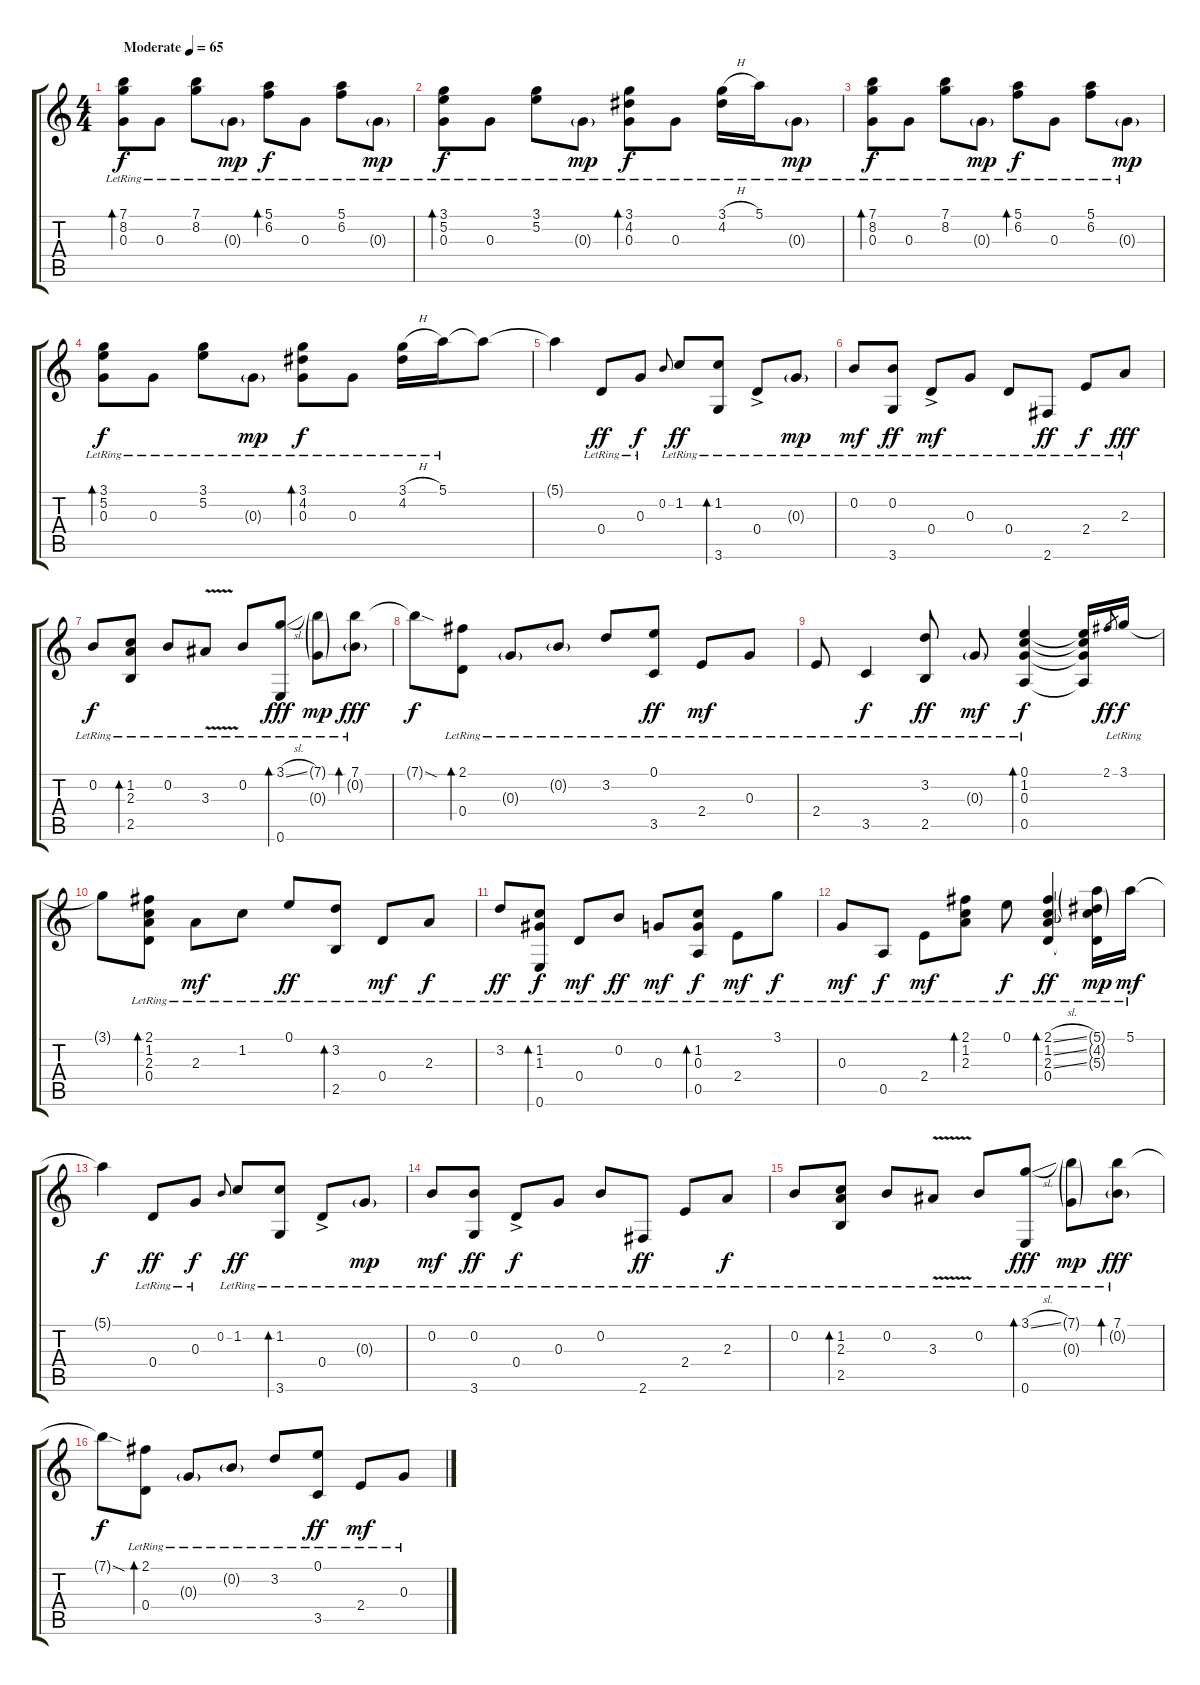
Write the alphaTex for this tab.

\track "" {instrument acousticguitarsteel}
\staff {score tabs}
\tuning (E4 B3 G3 D3 A2 E2) {hide}
\ts (4 4)
\tempo (65 "Moderate")
\clef g2
\ks c
(7.1{lr} 8.2{lr} 0.3{lr}).8{bd 480 dy f instrument acousticguitarsteel} 0.3{lr}.8 (7.1{lr} 8.2{lr}).8 0.3{g lr}.8{dy mp} (5.1{lr} 6.2{lr}).8{bd 480 dy f} 0.3{lr}.8 (5.1{lr} 6.2{lr}).8 0.3{g lr}.8{dy mp} |
(3.1{lr} 5.2{lr} 0.3{lr}).8{bd 480 dy f} 0.3{lr}.8 (3.1{lr} 5.2{lr}).8 0.3{g lr}.8{dy mp} (3.1{lr} 4.2{lr} 0.3{lr}).8{bd 480 dy f} 0.3{lr}.8 (3.1{h lr} 4.2{lr}).16 5.1{lr}.16 0.3{g lr}.8{dy mp} |
(7.1{lr} 8.2{lr} 0.3{lr}).8{bd 480 dy f} 0.3{lr}.8 (7.1{lr} 8.2{lr}).8 0.3{g lr}.8{dy mp} (5.1{lr} 6.2{lr}).8{bd 480 dy f} 0.3{lr}.8 (5.1{lr} 6.2{lr}).8 0.3{g lr}.8{dy mp} |
(3.1{lr} 5.2{lr} 0.3{lr}).8{bd 480 dy f} 0.3{lr}.8 (3.1{lr} 5.2{lr}).8 0.3{g lr}.8{dy mp} (3.1{lr} 4.2{lr} 0.3{lr}).8{bd 480 dy f} 0.3{lr}.8 (3.1{h lr} 4.2{lr}).16 5.1{lr}.16 5.1{t}.8 |
5.1{t}.4 0.4{lr}.8{dy ff} 0.3{lr}.8{dy f} 0.2.8{gr onbeat} 1.2{lr}.8{dy ff} (1.2{lr} 3.6{lr}).8{bd 240} 0.4{ac lr}.8 0.3{g lr}.8{dy mp} |
0.2{lr}.8{dy mf} (0.2{lr} 3.6{lr}).8{dy ff} 0.4{ac lr}.8{dy mf} 0.3{lr}.8 0.4{lr}.8 2.6{lr}.8{dy ff} 2.4{lr}.8{dy f} 2.3{lr}.8{dy fff} |
0.2{lr}.8{dy f} (1.2{lr} 2.3{lr} 2.5{lr}).8{bd 240} 0.2{lr}.8 3.3{v lr}.8 0.2{lr}.8 (3.1{sl lr} 0.6{lr}).8{bd 240 dy fff} (7.1{g lr} 0.3{g lr}).8{dy mp} (7.1{lr} 0.2{g lr}).8{bd 240 dy fff} |
7.1{sod t}.8{dy f} (2.1{lr} 0.4{lr}).8{bd 240} 0.3{g lr}.8 0.2{g lr}.8 3.2{lr}.8 (0.1{lr} 3.5{lr}).8{dy ff} 2.4{lr}.8{dy mf} 0.3{lr}.8 |
2.4{lr}.8 3.5{lr}.4{dy f} (3.2{lr} 2.5{lr}).8{dy ff} 0.3{g lr}.8{dy mf} (0.1{lr} 1.2{lr} 0.3{lr} 0.5{lr}).4{bd 240 dy f} (0.1{t} 1.2{t} 0.3{t} 0.5{t}).16 2.1.8{gr dy ff} 3.1{lr}.16{dy f} |
3.1{t}.8 (2.1{lr} 1.2{lr} 2.3{lr} 0.4{lr}).8{bd 240} 2.3{lr}.8{dy mf} 1.2{lr}.8 0.1{lr}.8{dy ff} (3.2{lr} 2.5{lr}).8{bd 240} 0.4{lr}.8{dy mf} 2.3{lr}.8{dy f} |
3.2{lr}.8{dy ff} (1.2{lr} 1.3{lr} 0.6{lr}).8{bd 240 dy f} 0.4{lr}.8{dy mf} 0.2{lr}.8{dy ff} 0.3{lr}.8{dy mf} (1.2{lr} 0.3{lr} 0.5{lr}).8{bd 240 dy f} 2.4{lr}.8{dy mf} 3.1{lr}.8{dy f} |
0.3{lr}.8{dy mf} 0.5{lr}.8{dy f} 2.4{lr}.8{dy mf} (2.1{lr} 1.2{lr} 2.3{lr}).8{bd 240} 0.1{lr}.8{dy f} (2.1{sl lr} 1.2{sl lr} 2.3{sl lr} 0.4{lr}).4{bd 240 dy ff} (5.1{g lr} 4.2{g lr} 5.3{g lr} 0.4{t}).16{dy mp} 5.1{lr}.16{dy mf} |
5.1{t}.4{dy f} 0.4{lr}.8{dy ff} 0.3{lr}.8{dy f} 0.2.8{gr onbeat} 1.2{lr}.8{dy ff} (1.2{lr} 3.6{lr}).8{bd 240} 0.4{ac lr}.8 0.3{g lr}.8{dy mp} |
0.2{lr}.8{dy mf} (0.2{lr} 3.6{lr}).8{dy ff} 0.4{ac lr}.8{dy f} 0.3{lr}.8 0.2{lr}.8 2.6{lr}.8{dy ff} 2.4{lr}.8 2.3{lr}.8{dy f} |
0.2{lr}.8 (1.2{lr} 2.3{lr} 2.5{lr}).8{bd 240} 0.2{lr}.8 3.3{v lr}.8 0.2{lr}.8 (3.1{sl lr} 0.6{lr}).8{bd 240 dy fff} (7.1{g lr} 0.3{g lr}).8{dy mp} (7.1{lr} 0.2{g lr}).8{bd 240 dy fff} |
7.1{sod t}.8{dy f} (2.1{lr} 0.4{lr}).8{bd 240} 0.3{g lr}.8 0.2{g lr}.8 3.2{lr}.8 (0.1{lr} 3.5{lr}).8{dy ff} 2.4{lr}.8{dy mf} 0.3{lr}.8
